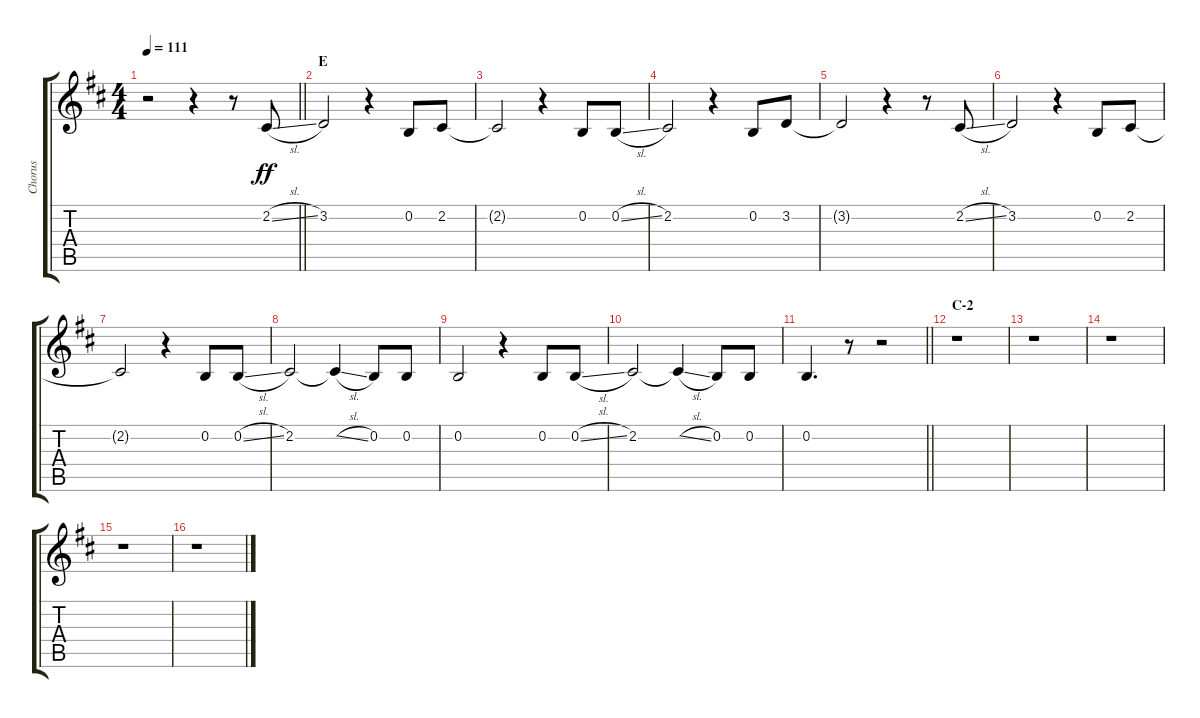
\track ("Chorus" "Chorus") {instrument voiceoohs}
\staff {score tabs}
\tuning (E4 B3 G3 D3 A2 E2) {hide}
\ts (4 4)
\tempo 111
\clef g2
\barLineRight lightlight
\ks d
r.2{dy ff} r.4 r.8 2.2{sl}.8 |
\section ("" "E")
3.2.2 r.4 0.2.8 2.2.8 |
2.2{t}.2 r.4 0.2.8 0.2{sl}.8 |
2.2.2 r.4 0.2.8 3.2.8 |
3.2{t}.2 r.4 r.8 2.2{sl}.8 |
3.2.2 r.4 0.2.8 2.2.8 |
2.2{t}.2 r.4 0.2.8 0.2{sl}.8 |
2.2.2 2.2{sl t}.4 0.2.8 0.2.8 |
0.2.2 r.4 0.2.8 0.2{sl}.8 |
2.2.2 2.2{sl t}.4 0.2.8 0.2.8 |
\barLineRight lightlight
0.2.4{d} r.8 r.2 |
\section ("" "C-2")
r.1 |
r.1 |
r.1 |
r.1 |
r.1
